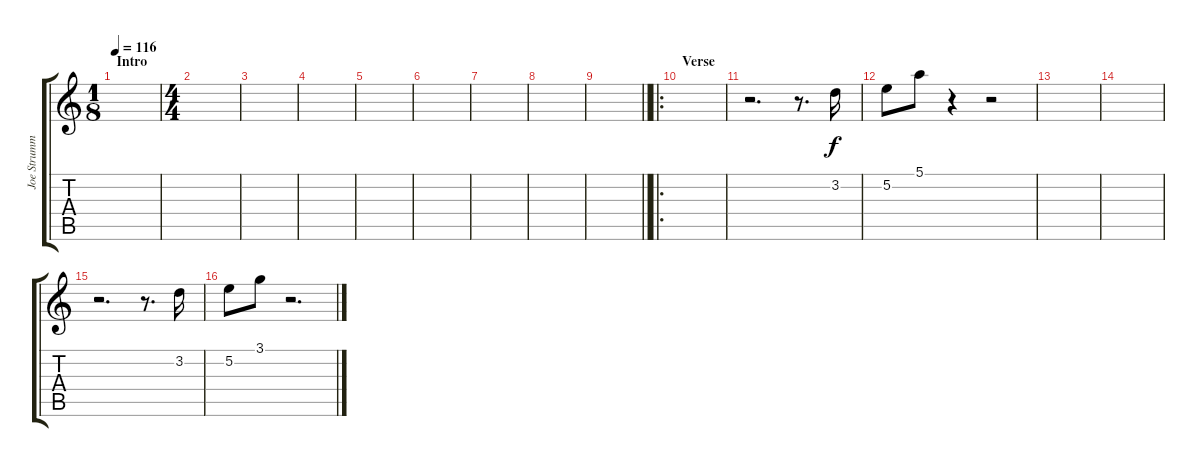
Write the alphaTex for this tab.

\track ("Joe Strummer - Rhythm Guitar" "Joe Strumm") {instrument distortionguitar}
\staff {score tabs}
\tuning (E4 B3 G3 D3 A2 E2) {hide}
\ts (1 8)
\section ("" "Intro")
\tempo 116
\clef g2
\ks c
|
\ts (4 4)
|
|
|
|
|
|
|
\barLineRight lightlight
|
\ro
\section ("" "Verse")
|
r.2{d} r.8{d} 3.2.16 |
5.2.8 5.1.8 r.4 r.2 |
|
|
r.2{d} r.8{d} 3.2.16 |
5.2.8 3.1.8 r.2{d}
